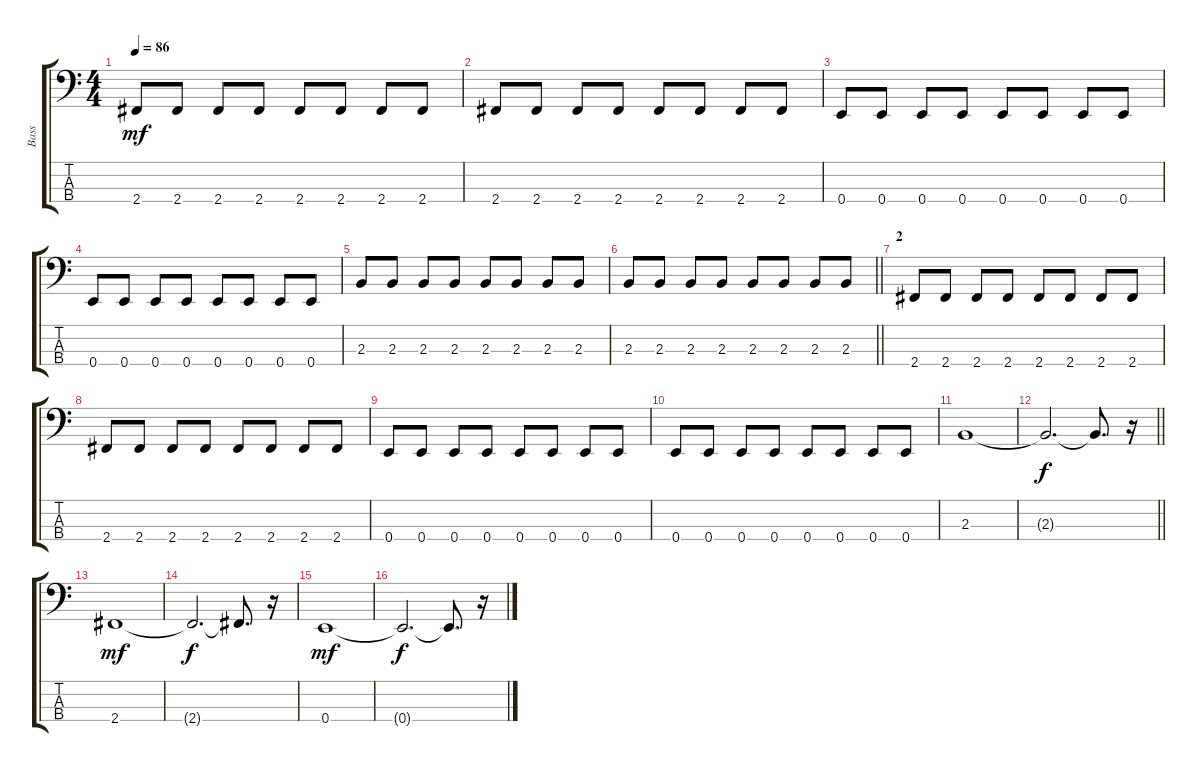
\track ("Bass" "Bass") {instrument electricbassfinger}
\staff {score tabs}
\tuning (G2 D2 A1 E1) {hide}
\ts (4 4)
\tempo 86
\clef f4
\ks c
2.4.8{dy mf} 2.4.8 2.4.8 2.4.8 2.4.8 2.4.8 2.4.8 2.4.8 |
2.4.8 2.4.8 2.4.8 2.4.8 2.4.8 2.4.8 2.4.8 2.4.8 |
0.4.8 0.4.8 0.4.8 0.4.8 0.4.8 0.4.8 0.4.8 0.4.8 |
0.4.8 0.4.8 0.4.8 0.4.8 0.4.8 0.4.8 0.4.8 0.4.8 |
2.3.8 2.3.8 2.3.8 2.3.8 2.3.8 2.3.8 2.3.8 2.3.8 |
\barLineRight lightlight
2.3.8 2.3.8 2.3.8 2.3.8 2.3.8 2.3.8 2.3.8 2.3.8 |
\section ("" "2")
2.4.8 2.4.8 2.4.8 2.4.8 2.4.8 2.4.8 2.4.8 2.4.8 |
2.4.8 2.4.8 2.4.8 2.4.8 2.4.8 2.4.8 2.4.8 2.4.8 |
0.4.8 0.4.8 0.4.8 0.4.8 0.4.8 0.4.8 0.4.8 0.4.8 |
0.4.8 0.4.8 0.4.8 0.4.8 0.4.8 0.4.8 0.4.8 0.4.8 |
2.3.1 |
\barLineRight lightlight
2.3{t}.2{d dy f} 2.3{t}.8{d} r.16 |
2.4.1{dy mf} |
2.4{t}.2{d dy f} 2.4{t}.8{d} r.16 |
0.4.1{dy mf} |
0.4{t}.2{d dy f} 0.4{t}.8{d} r.16
